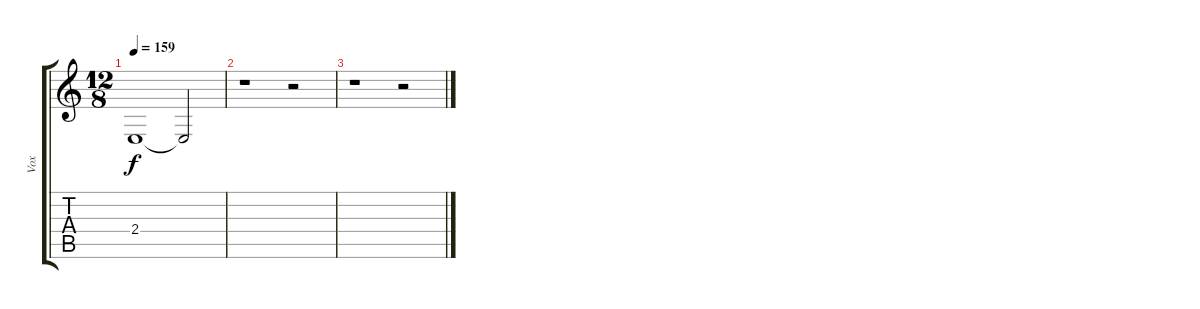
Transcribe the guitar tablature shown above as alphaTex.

\track ("Vox" "Vox") {instrument drawbarorgan}
\staff {score tabs}
\tuning (E4 B3 G3 D3 A2 E2) {hide}
\ts (12 8)
\tempo 159
\clef g2
\ks c
2.4.1{dy f} 2.4{t}.2 |
r.1 r.2 |
r.1 r.2
